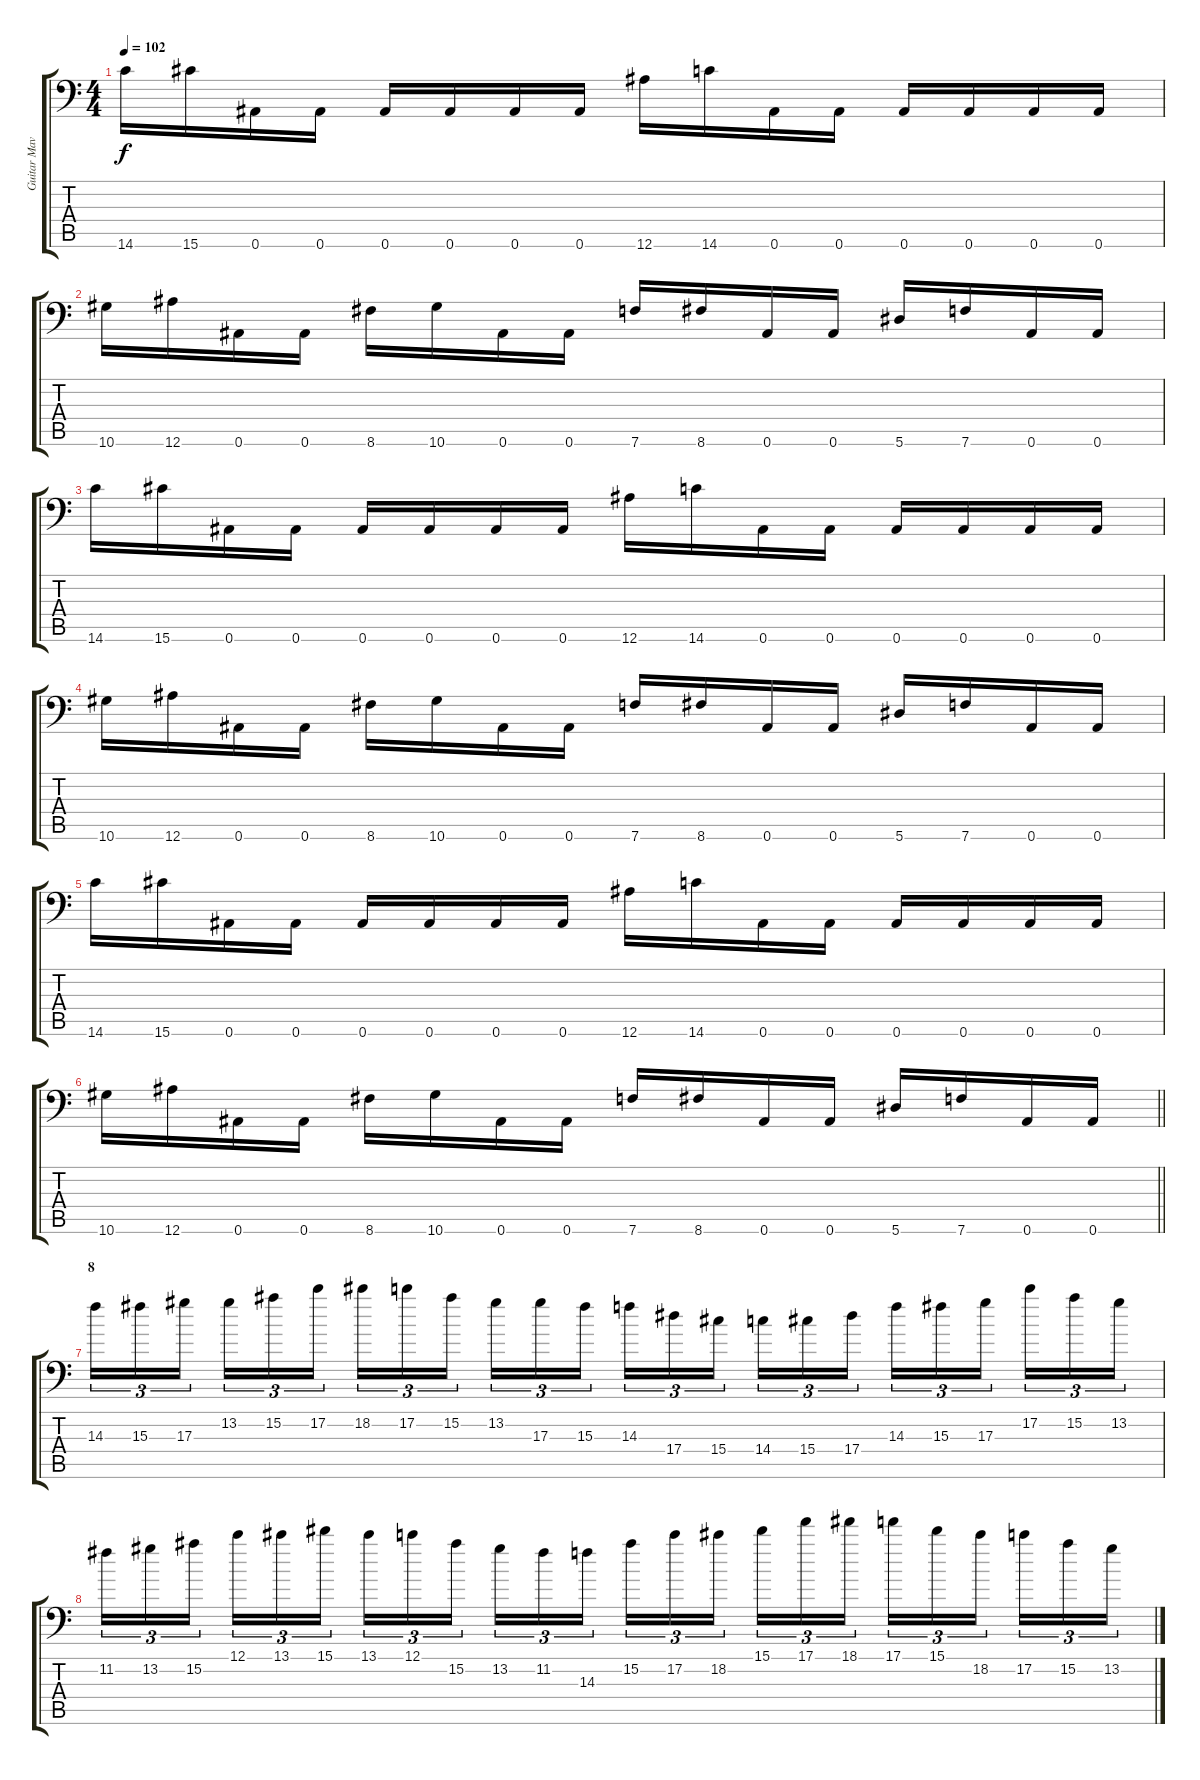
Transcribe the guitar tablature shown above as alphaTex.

\track ("Guitar Mavrin" "Guitar Mav") {instrument distortionguitar}
\staff {score tabs}
\tuning (C4 G3 Eb3 Bb2 F2 Bb1) {hide}
\ts (4 4)
\tempo 102
\clef f4
\ks c
14.6.16{dy f} 15.6.16 0.6.16 0.6.16 0.6.16 0.6.16 0.6.16 0.6.16 12.6.16 14.6.16 0.6.16 0.6.16 0.6.16 0.6.16 0.6.16 0.6.16 |
10.6.16 12.6.16 0.6.16 0.6.16 8.6.16 10.6.16 0.6.16 0.6.16 7.6.16 8.6.16 0.6.16 0.6.16 5.6.16 7.6.16 0.6.16 0.6.16 |
14.6.16 15.6.16 0.6.16 0.6.16 0.6.16 0.6.16 0.6.16 0.6.16 12.6.16 14.6.16 0.6.16 0.6.16 0.6.16 0.6.16 0.6.16 0.6.16 |
10.6.16 12.6.16 0.6.16 0.6.16 8.6.16 10.6.16 0.6.16 0.6.16 7.6.16 8.6.16 0.6.16 0.6.16 5.6.16 7.6.16 0.6.16 0.6.16 |
14.6.16 15.6.16 0.6.16 0.6.16 0.6.16 0.6.16 0.6.16 0.6.16 12.6.16 14.6.16 0.6.16 0.6.16 0.6.16 0.6.16 0.6.16 0.6.16 |
\barLineRight lightlight
10.6.16 12.6.16 0.6.16 0.6.16 8.6.16 10.6.16 0.6.16 0.6.16 7.6.16 8.6.16 0.6.16 0.6.16 5.6.16 7.6.16 0.6.16 0.6.16 |
\section ("" "8")
14.3.16{tu (3 2)} 15.3.16{tu (3 2)} 17.3.16{tu (3 2) beam splitsecondary} 13.2.16{tu (3 2)} 15.2.16{tu (3 2)} 17.2.16{tu (3 2)} 18.2.16{tu (3 2)} 17.2.16{tu (3 2)} 15.2.16{tu (3 2) beam splitsecondary} 13.2.16{tu (3 2)} 17.3.16{tu (3 2)} 15.3.16{tu (3 2)} 14.3.16{tu (3 2)} 17.4.16{tu (3 2)} 15.4.16{tu (3 2) beam splitsecondary} 14.4.16{tu (3 2)} 15.4.16{tu (3 2)} 17.4.16{tu (3 2)} 14.3.16{tu (3 2)} 15.3.16{tu (3 2)} 17.3.16{tu (3 2) beam splitsecondary} 17.2.16{tu (3 2)} 15.2.16{tu (3 2)} 13.2.16{tu (3 2)} |
11.2.16{tu (3 2)} 13.2.16{tu (3 2)} 15.2.16{tu (3 2) beam splitsecondary} 12.1.16{tu (3 2)} 13.1.16{tu (3 2)} 15.1.16{tu (3 2)} 13.1.16{tu (3 2)} 12.1.16{tu (3 2)} 15.2.16{tu (3 2) beam splitsecondary} 13.2.16{tu (3 2)} 11.2.16{tu (3 2)} 14.3.16{tu (3 2)} 15.2.16{tu (3 2)} 17.2.16{tu (3 2)} 18.2.16{tu (3 2) beam splitsecondary} 15.1.16{tu (3 2)} 17.1.16{tu (3 2)} 18.1.16{tu (3 2)} 17.1.16{tu (3 2)} 15.1.16{tu (3 2)} 18.2.16{tu (3 2) beam splitsecondary} 17.2.16{tu (3 2)} 15.2.16{tu (3 2)} 13.2.16{tu (3 2)}
